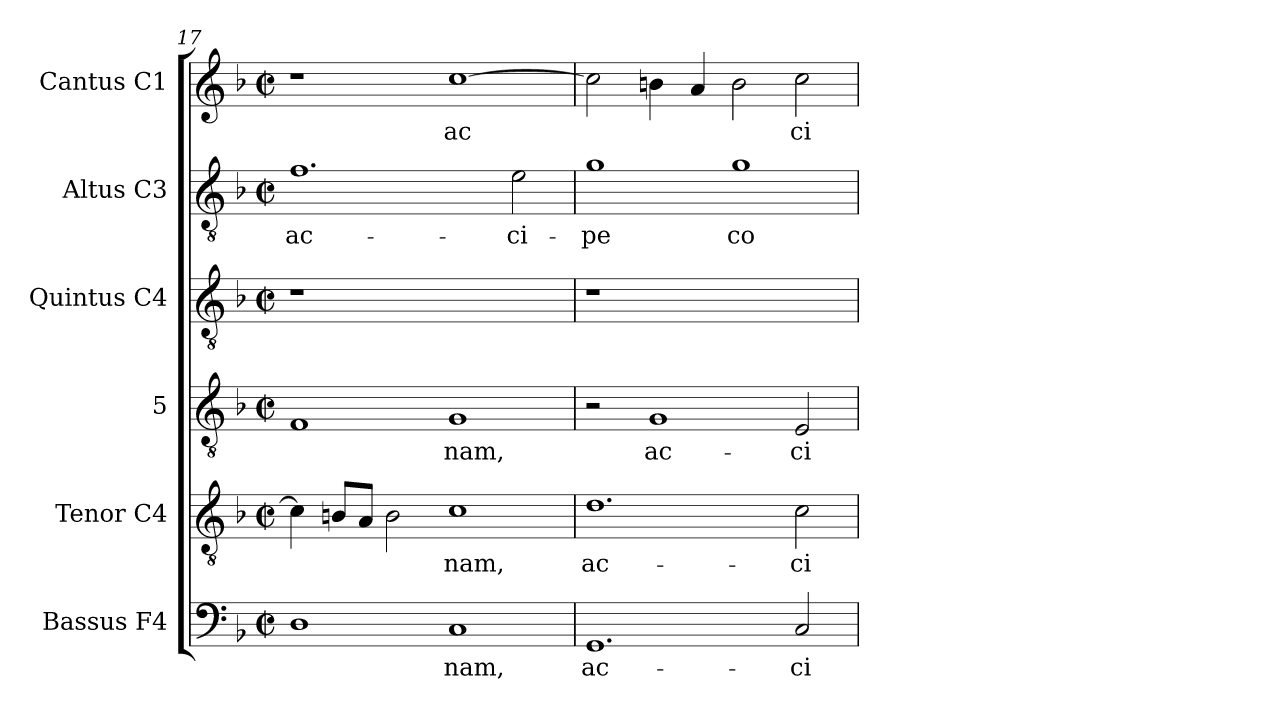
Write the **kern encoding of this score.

**kern	**text	**kern	**text	**kern	**text	**kern	**kern	**text	**kern	**text
*part6	*part6	*part5	*part5	*part4	*part4	*part3	*part2	*part2	*part1	*part1
*staff6	*staff6	*staff5	*staff5	*staff4	*staff4	*staff3	*staff2	*staff2	*staff1	*staff1
*I"Bassus  F4	*	*I"Tenor  C4	*	*I"5	*	*I"Quintus  C4	*I"Altus  C3	*	*I"Cantus  C1	*
*I'B	*	*I'T	*	*	*	*	*I'A	*	*I'C	*
*clefF4	*	*clefGv2	*	*clefGv2	*	*clefGv2	*clefGv2	*	*clefG2	*
*k[b-]	*	*k[b-]	*	*k[b-]	*	*k[b-]	*k[b-]	*	*k[b-]	*
*F:	*	*F:	*	*F:	*	*F:	*F:	*	*F:	*
*M2/2	*	*M2/2	*	*M2/2	*	*M2/2	*M2/2	*	*M2/2	*
*met(c|)	*	*met(c|)	*	*met(c|)	*	*met(c|)	*met(c|)	*	*met(c|)	*
=17	=17	=17	=17	=17	=17	=17	=17	=17	=17	=17
!	!LO:LY:b:cj	!	!LO:LY:b:cj	!	!LO:LY:b:cj	!	!	!LO:LY:b:cj	!	!
1D	--	4c\]	--	1F	--	1r	1.f	ac-	1r	.
!	!	!	!LO:LY:b:cj	!	!	!	!	!	!	!
.	.	8Bn/L	--	.	.	.	.	.	.	.
!	!	!	!LO:LY:b:cj	!	!	!	!	!	!	!
.	.	8A/J	--	.	.	.	.	.	.	.
!	!	!	!LO:LY:b:cj	!	!	!	!	!	!	!
.	.	2B\	--	.	.	.	.	.	.	.
!	!LO:LY:b:cj	!	!LO:LY:b:cj	!	!LO:LY:b:cj	!	!	!	!	!LO:LY:b:cj
1C	-nam,	1c	-nam,	1G	-nam,	1ryy	.	.	[>1cc	ac-
!	!	!	!	!	!	!	!	!LO:LY:b:cj	!	!
.	.	.	.	.	.	.	2e\	-ci-	.	.
=18	=18	=18	=18	=18	=18	=18	=18	=18	=18	=18
!	!LO:LY:b:cj	!	!LO:LY:b:cj	!	!	!	!	!LO:LY:b:cj	!	!LO:LY:b:cj
1.GG	ac-	1.d	ac-	2r	.	1r	1g	-pe	2cc\]	--
!	!	!	!	!	!LO:LY:b:cj	!	!	!	!	!LO:LY:b:cj
.	.	.	.	1G	ac-	.	.	.	4bn\	--
!	!	!	!	!	!	!	!	!	!	!LO:LY:b:cj
.	.	.	.	.	.	.	.	.	4a/	--
!	!	!	!	!	!	!	!	!LO:LY:b:cj	!	!LO:LY:b:cj
.	.	.	.	.	.	1ryy	1g	co-	2b\	--
!	!LO:LY:b:cj	!	!LO:LY:b:cj	!	!LO:LY:b:cj	!	!	!	!	!LO:LY:b:cj
2C/	-ci-	2c\	-ci-	2E/	-ci-	.	.	.	2cc\	-ci-
=	=	=	=	=	=	=	=	=	=	=
*-	*-	*-	*-	*-	*-	*-	*-	*-	*-	*-
